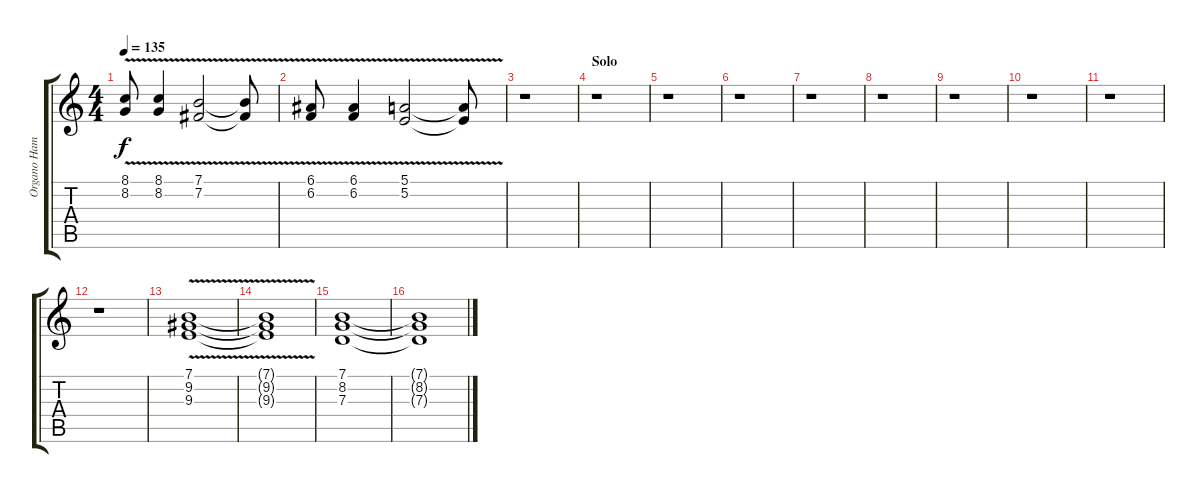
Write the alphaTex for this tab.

\track ("Organo Hammond" "Organo Ham") {instrument drawbarorgan}
\staff {score tabs}
\tuning (E4 B3 G3 D3 A2 E2) {hide}
\ts (4 4)
\tempo 135
\clef g2
\ks c
(8.1{v} 8.2{v}).8{dy f} (8.1{v} 8.2{v}).4 (7.1{v} 7.2{v}).2 (7.1{t} 7.2{t}).8 |
(6.1{v} 6.2{v}).8 (6.1{v} 6.2{v}).4 (5.1{v} 5.2{v}).2 (5.1{t} 5.2{t}).8 |
r.1 |
\section ("" "Solo")
r.1 |
r.1 |
r.1 |
r.1 |
r.1 |
r.1 |
r.1 |
r.1 |
r.1 |
(7.1{v} 9.2{v} 9.3{v}).1 |
(7.1{t} 9.2{t} 9.3{t}).1 |
(7.1 8.2 7.3).1 |
(7.1{t} 8.2{t} 7.3{t}).1
